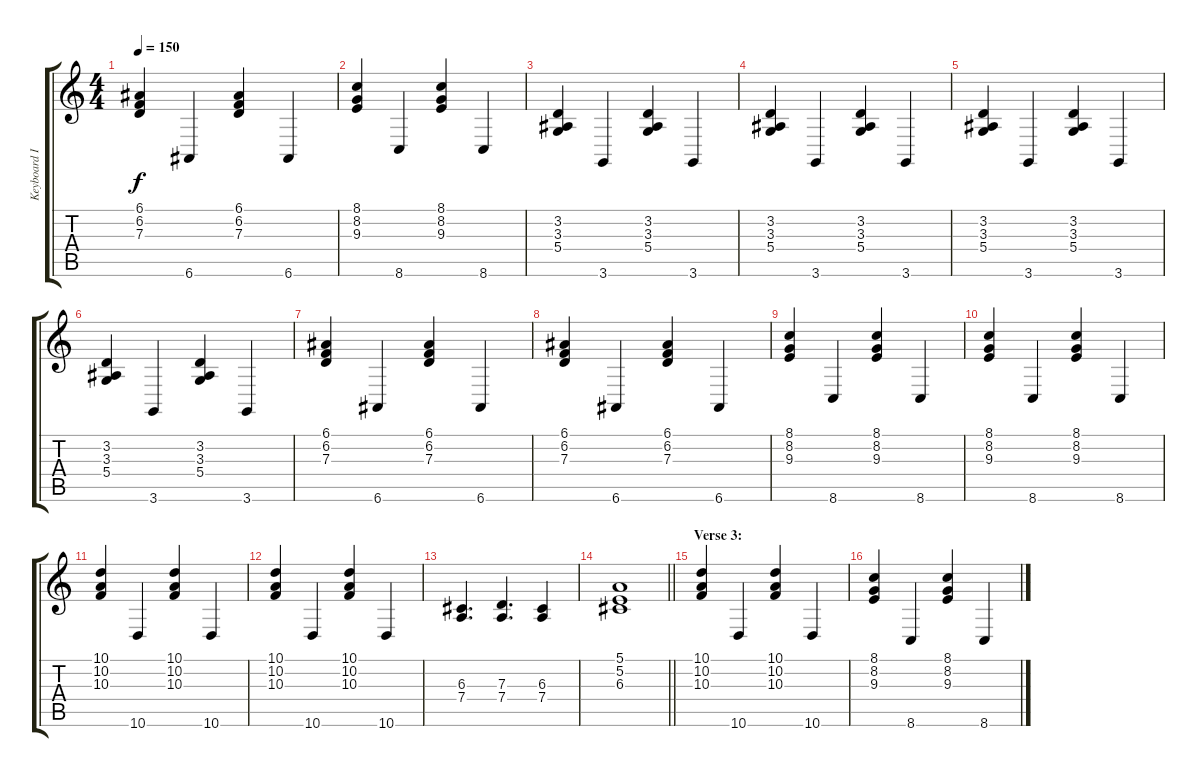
\track ("Keyboard I " "Keyboard I") {instrument acousticgrandpiano}
\staff {score tabs}
\tuning (E4 B3 G3 D3 A2 E2) {hide}
\ts (4 4)
\tempo 150
\clef g2
\ks c
(6.1 6.2 7.3).4{dy f} 6.6.4 (6.1 6.2 7.3).4 6.6.4 |
(8.1 8.2 9.3).4 8.6.4 (8.1 8.2 9.3).4 8.6.4 |
(3.2 3.3 5.4).4 3.6.4 (3.2 3.3 5.4).4 3.6.4 |
(3.2 3.3 5.4).4 3.6.4 (3.2 3.3 5.4).4 3.6.4 |
(3.2 3.3 5.4).4 3.6.4 (3.2 3.3 5.4).4 3.6.4 |
(3.2 3.3 5.4).4 3.6.4 (3.2 3.3 5.4).4 3.6.4 |
(6.1 6.2 7.3).4 6.6.4 (6.1 6.2 7.3).4 6.6.4 |
(6.1 6.2 7.3).4 6.6.4 (6.1 6.2 7.3).4 6.6.4 |
(8.1 8.2 9.3).4 8.6.4 (8.1 8.2 9.3).4 8.6.4 |
(8.1 8.2 9.3).4 8.6.4 (8.1 8.2 9.3).4 8.6.4 |
(10.1 10.2 10.3).4 10.6.4 (10.1 10.2 10.3).4 10.6.4 |
(10.1 10.2 10.3).4 10.6.4 (10.1 10.2 10.3).4 10.6.4 |
(6.3 7.4).4{d} (7.3 7.4).4{d} (6.3 7.4).4 |
\barLineRight lightlight
(5.1 5.2 6.3).1 |
\section ("" "Verse 3:")
(10.1 10.2 10.3).4 10.6.4 (10.1 10.2 10.3).4 10.6.4 |
(8.1 8.2 9.3).4 8.6.4 (8.1 8.2 9.3).4 8.6.4
